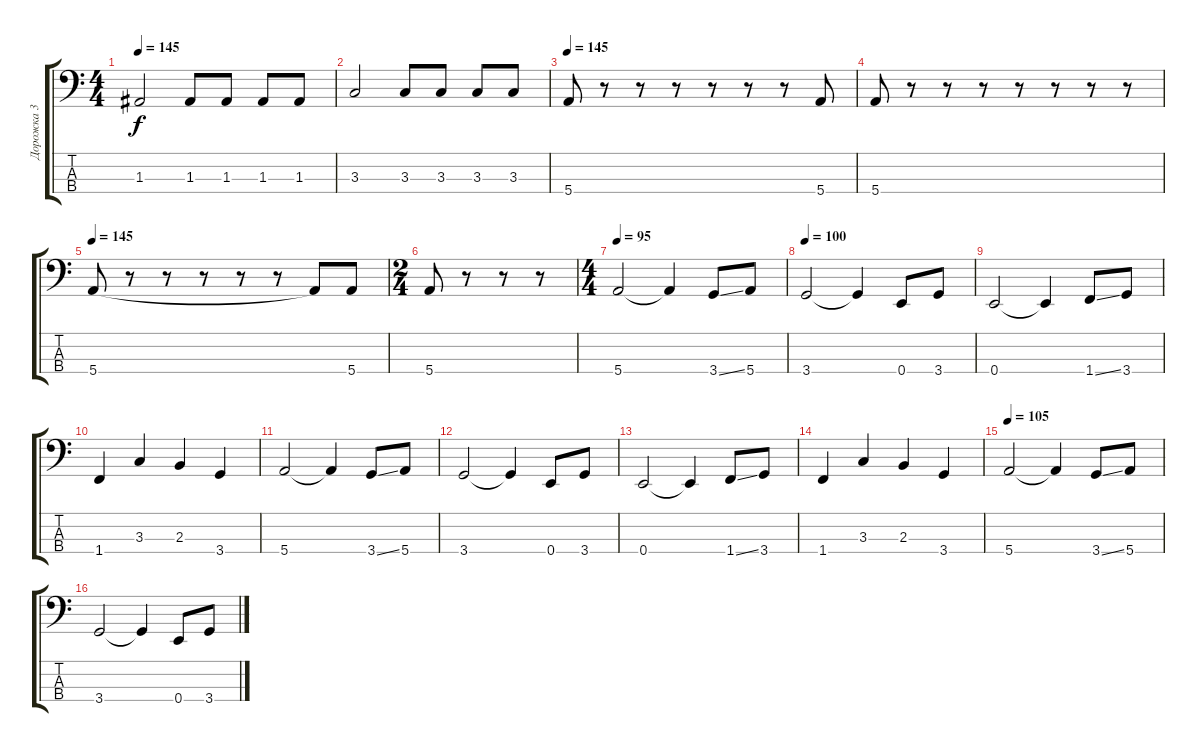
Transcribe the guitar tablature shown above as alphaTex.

\track ("Дорожка 3" "Дорожка 3") {instrument electricbassfinger}
\staff {score tabs}
\tuning (G2 D2 A1 E1) {hide}
\ts (4 4)
\tempo 145
\clef f4
\ks c
1.3.2{dy f} 1.3.8 1.3.8 1.3.8 1.3.8 |
3.3.2 3.3.8 3.3.8 3.3.8 3.3.8 |
\tempo 145
5.4.8 r.8 r.8 r.8 r.8 r.8 r.8 5.4.8 |
5.4.8 r.8 r.8 r.8 r.8 r.8 r.8 r.8 |
\tempo 145
5.4.8 r.8 r.8 r.8 r.8 r.8 5.4{t}.8 5.4.8 |
\ts (2 4)
5.4.8 r.8 r.8 r.8 |
\ts (4 4)
\tempo 95
5.4.2 5.4{t}.4 3.4{ss}.8 5.4.8 |
\tempo 100
3.4.2 3.4{t}.4 0.4.8 3.4.8 |
0.4.2 0.4{t}.4 1.4{ss}.8 3.4.8 |
1.4.4 3.3.4 2.3.4 3.4.4 |
5.4.2 5.4{t}.4 3.4{ss}.8 5.4.8 |
3.4.2 3.4{t}.4 0.4.8 3.4.8 |
0.4.2 0.4{t}.4 1.4{ss}.8 3.4.8 |
1.4.4 3.3.4 2.3.4 3.4.4 |
\tempo 105
5.4.2 5.4{t}.4 3.4{ss}.8 5.4.8 |
3.4.2 3.4{t}.4 0.4.8 3.4.8
